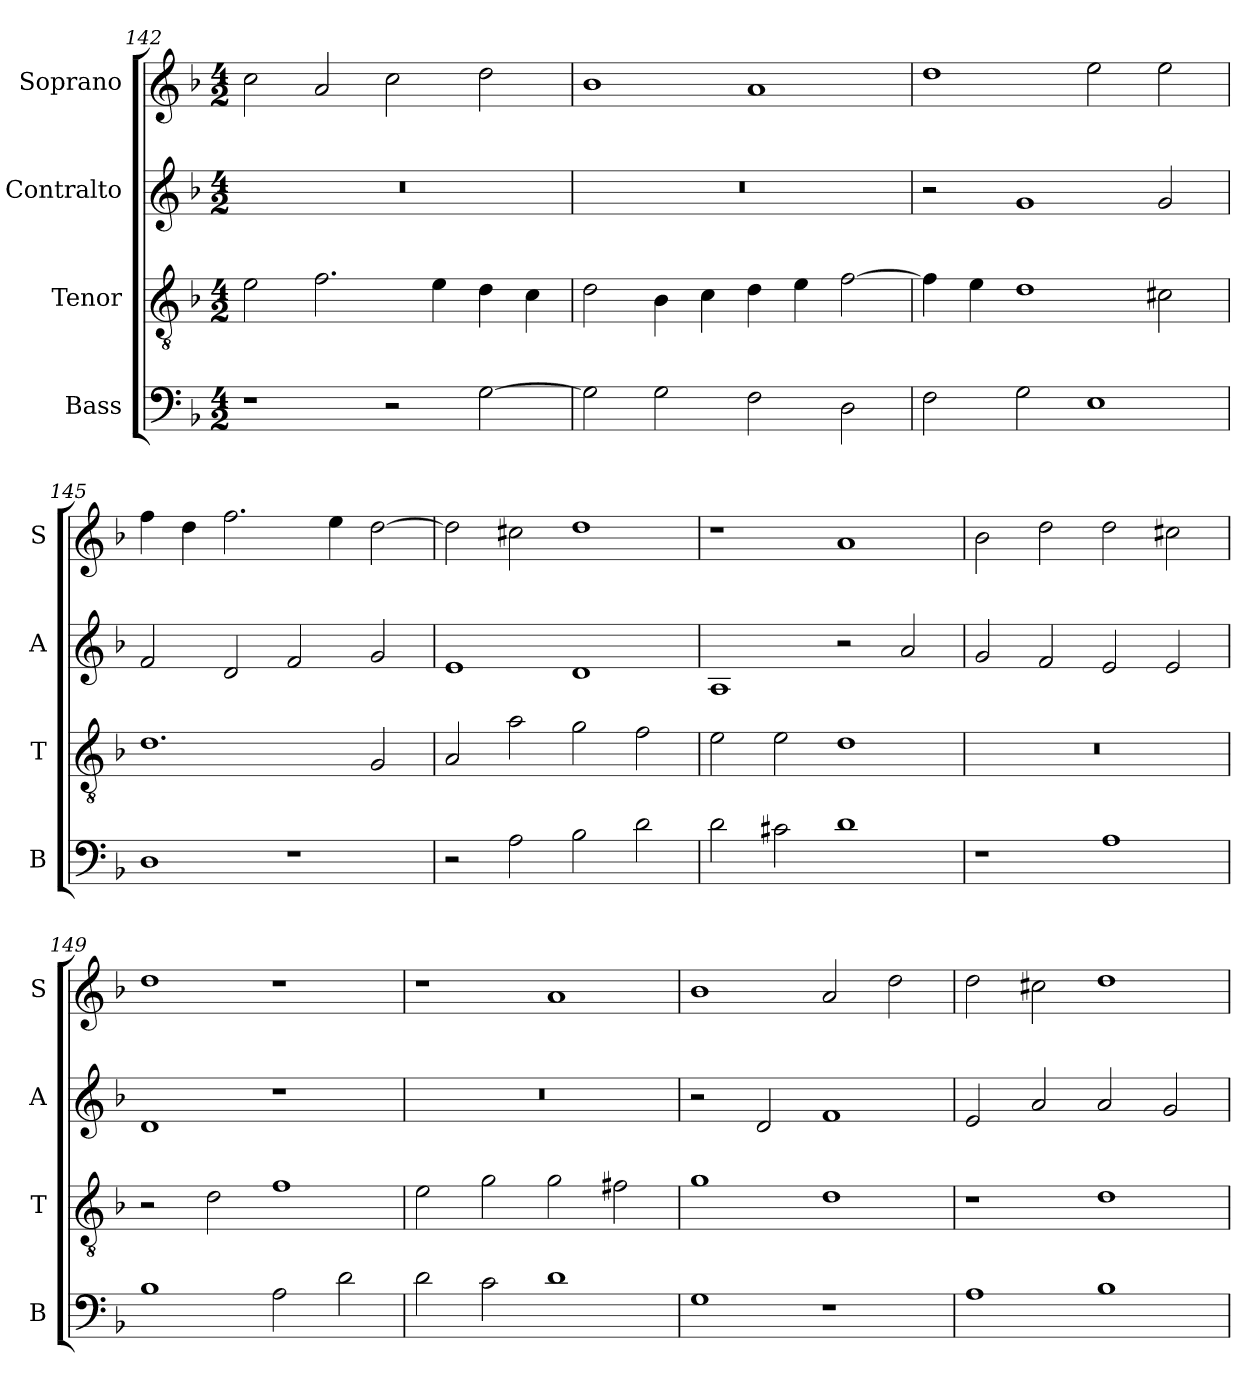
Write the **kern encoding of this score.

**kern	**kern	**kern	**kern
*part4	*part3	*part2	*part1
*staff4	*staff3	*staff2	*staff1
*I"Bass	*I"Tenor	*I"Contralto	*I"Soprano
*I'B	*I'T	*I'A	*I'S
*clefF4	*clefGv2	*clefG2	*clefG2
*k[b-]	*k[b-]	*k[b-]	*k[b-]
*G:dor	*G:dor	*G:dor	*G:dor
*M4/2	*M4/2	*M4/2	*M4/2
=142	=142	=142	=142
1r	2e	0r	2cc
.	2.f	.	2a
2r	.	.	2cc
.	4e	.	.
[2G	4d	.	2dd
.	4c	.	.
=143	=143	=143	=143
2G]	2d	0r	1b-
2G	4B-	.	.
.	4c	.	.
2F	4d	.	1a
.	4e	.	.
2D	[2f	.	.
=144	=144	=144	=144
2F	4f]	2r	1dd
.	4e	.	.
2G	1d	1g	.
1E	.	.	2ee
.	2c#X	2g	2ee
=145	=145	=145	=145
1D	1.d	2f	4ff
.	.	.	4dd
.	.	2d	2.ff
1r	.	2f	.
.	.	.	4ee
.	2G	2g	[2dd
=146	=146	=146	=146
2r	2A	1e	2dd]
2A	2a	.	2cc#X
2B-	2g	1d	1dd
2d	2f	.	.
=147	=147	=147	=147
2d	2e	1A	1r
2c#X	2e	.	.
1d	1d	2r	1a
.	.	2a	.
=148	=148	=148	=148
1r	0r	2g	2b-
.	.	2f	2dd
1A	.	2e	2dd
.	.	2e	2cc#X
=149	=149	=149	=149
1B-	2r	1d	1dd
.	2d	.	.
2A	1f	1r	1r
2d	.	.	.
=150	=150	=150	=150
2d	2e	0r	1r
2c	2g	.	.
1d	2g	.	1a
.	2f#X	.	.
=151	=151	=151	=151
1G	1g	2r	1b-
.	.	2d	.
1r	1d	1f	2a
.	.	.	2dd
=152	=152	=152	=152
1A	1r	2e	2dd
.	.	2a	2cc#X
1B-	1d	2a	1dd
.	.	2g	.
=	=	=	=
*-	*-	*-	*-
